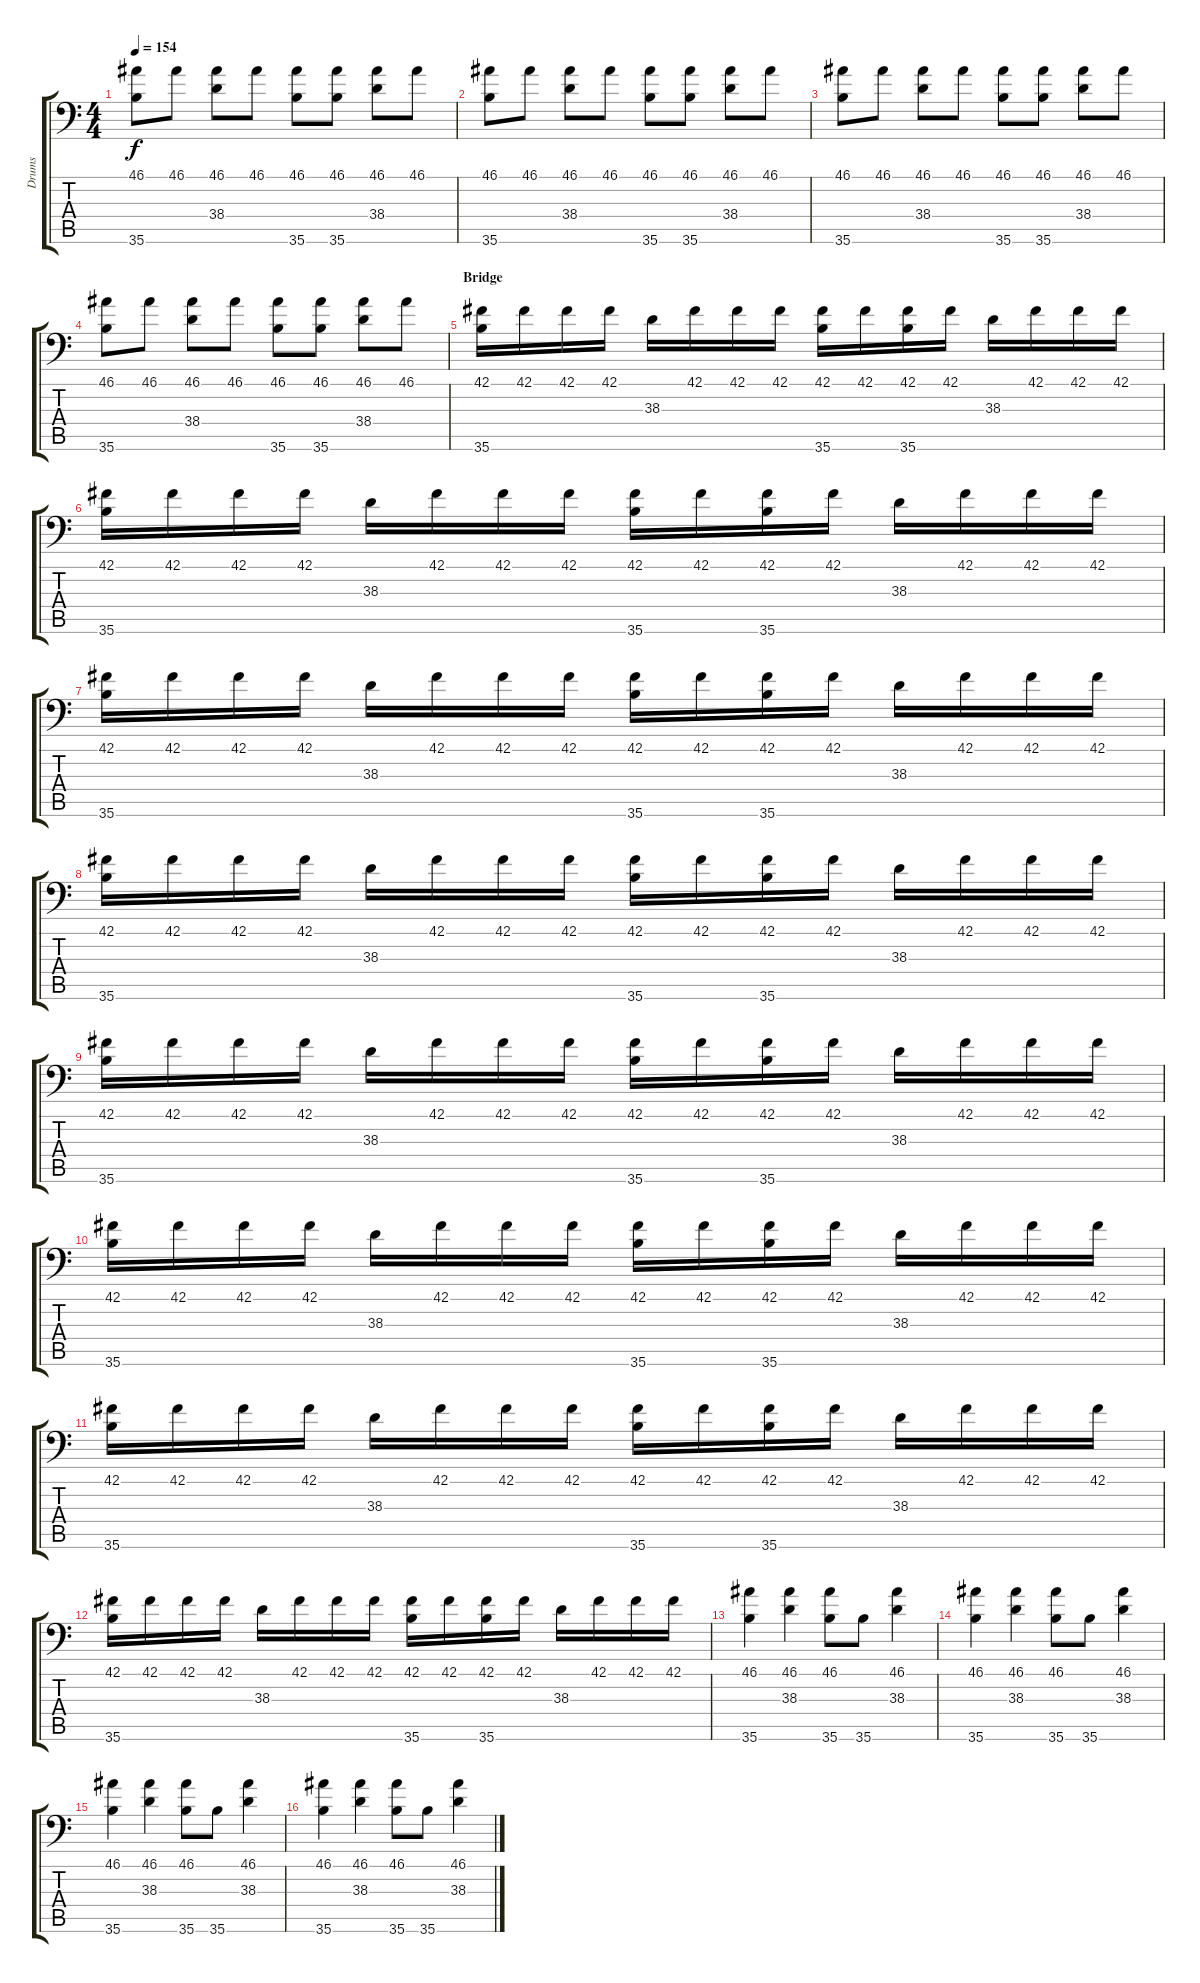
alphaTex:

\track ("Drums" "Drums") {instrument acousticgrandpiano}
\staff {score tabs}
\tuning (C-1 C-1 C-1 C-1 C-1 C-1) {hide}
\ts (4 4)
\tempo 154
\clef f4
\ks c
(46.1 35.6).8{dy f} 46.1.8 (46.1 38.4).8 46.1.8 (46.1 35.6).8 (46.1 35.6).8 (46.1 38.4).8 46.1.8 |
(46.1 35.6).8 46.1.8 (46.1 38.4).8 46.1.8 (46.1 35.6).8 (46.1 35.6).8 (46.1 38.4).8 46.1.8 |
(46.1 35.6).8 46.1.8 (46.1 38.4).8 46.1.8 (46.1 35.6).8 (46.1 35.6).8 (46.1 38.4).8 46.1.8 |
(46.1 35.6).8 46.1.8 (46.1 38.4).8 46.1.8 (46.1 35.6).8 (46.1 35.6).8 (46.1 38.4).8 46.1.8 |
\section ("" "Bridge")
(42.1 35.6).16 42.1.16 42.1.16 42.1.16 38.3.16 42.1.16 42.1.16 42.1.16 (42.1 35.6).16 42.1.16 (42.1 35.6).16 42.1.16 38.3.16 42.1.16 42.1.16 42.1.16 |
(42.1 35.6).16 42.1.16 42.1.16 42.1.16 38.3.16 42.1.16 42.1.16 42.1.16 (42.1 35.6).16 42.1.16 (42.1 35.6).16 42.1.16 38.3.16 42.1.16 42.1.16 42.1.16 |
(42.1 35.6).16 42.1.16 42.1.16 42.1.16 38.3.16 42.1.16 42.1.16 42.1.16 (42.1 35.6).16 42.1.16 (42.1 35.6).16 42.1.16 38.3.16 42.1.16 42.1.16 42.1.16 |
(42.1 35.6).16 42.1.16 42.1.16 42.1.16 38.3.16 42.1.16 42.1.16 42.1.16 (42.1 35.6).16 42.1.16 (42.1 35.6).16 42.1.16 38.3.16 42.1.16 42.1.16 42.1.16 |
(42.1 35.6).16 42.1.16 42.1.16 42.1.16 38.3.16 42.1.16 42.1.16 42.1.16 (42.1 35.6).16 42.1.16 (42.1 35.6).16 42.1.16 38.3.16 42.1.16 42.1.16 42.1.16 |
(42.1 35.6).16 42.1.16 42.1.16 42.1.16 38.3.16 42.1.16 42.1.16 42.1.16 (42.1 35.6).16 42.1.16 (42.1 35.6).16 42.1.16 38.3.16 42.1.16 42.1.16 42.1.16 |
(42.1 35.6).16 42.1.16 42.1.16 42.1.16 38.3.16 42.1.16 42.1.16 42.1.16 (42.1 35.6).16 42.1.16 (42.1 35.6).16 42.1.16 38.3.16 42.1.16 42.1.16 42.1.16 |
(42.1 35.6).16 42.1.16 42.1.16 42.1.16 38.3.16 42.1.16 42.1.16 42.1.16 (42.1 35.6).16 42.1.16 (42.1 35.6).16 42.1.16 38.3.16 42.1.16 42.1.16 42.1.16 |
(46.1 35.6).4 (46.1 38.3).4 (46.1 35.6).8 35.6.8 (46.1 38.3).4 |
(46.1 35.6).4 (46.1 38.3).4 (46.1 35.6).8 35.6.8 (46.1 38.3).4 |
(46.1 35.6).4 (46.1 38.3).4 (46.1 35.6).8 35.6.8 (46.1 38.3).4 |
(46.1 35.6).4 (46.1 38.3).4 (46.1 35.6).8 35.6.8 (46.1 38.3).4
